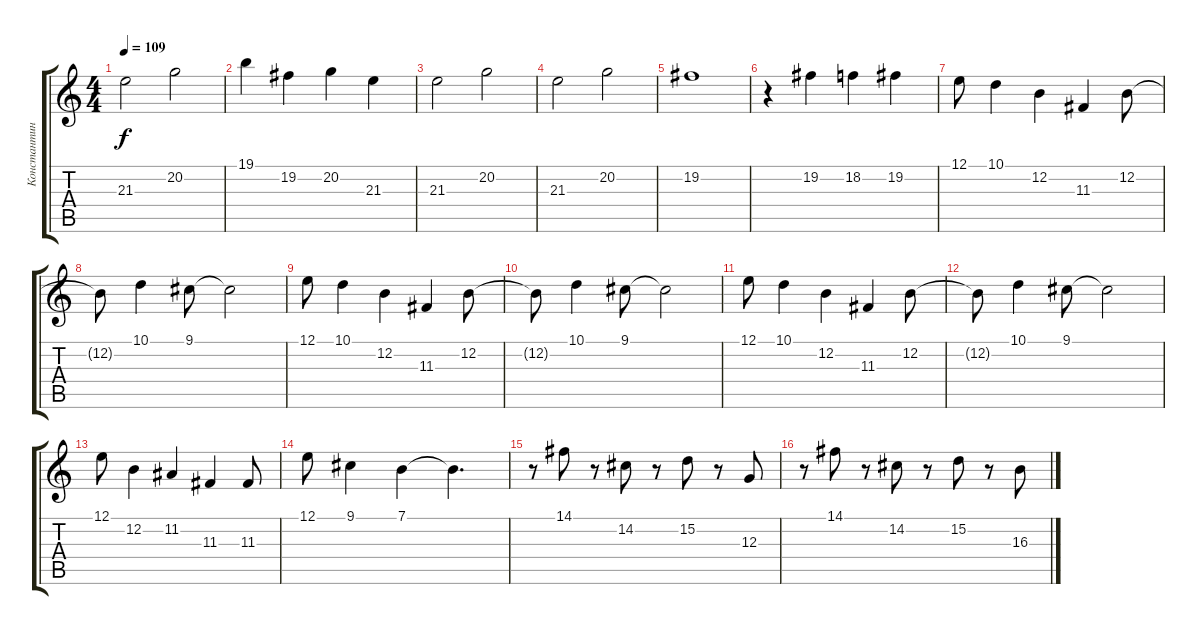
\track ("Константин Бекрев" "Константин") {instrument vibraphone}
\staff {score tabs}
\tuning (E4 B3 G3 D3 A2 E2) {hide}
\ts (4 4)
\tempo 109
\clef g2
\ks c
21.3.2{dy f} 20.2.2 |
19.1.4 19.2.4 20.2.4 21.3.4 |
21.3.2 20.2.2 |
21.3.2 20.2.2 |
19.2.1 |
r.4 19.2.4 18.2.4 19.2.4 |
12.1.8 10.1.4 12.2.4 11.3.4 12.2.8 |
12.2{t}.8 10.1.4 9.1.8 9.1{t}.2 |
12.1.8 10.1.4 12.2.4 11.3.4 12.2.8 |
12.2{t}.8 10.1.4 9.1.8 9.1{t}.2 |
12.1.8 10.1.4 12.2.4 11.3.4 12.2.8 |
12.2{t}.8 10.1.4 9.1.8 9.1{t}.2 |
12.1.8 12.2.4 11.2.4 11.3.4 11.3.8 |
12.1.8 9.1.4 7.1.4 7.1{t}.4{d} |
r.8 14.1.8{volume 13 balance 0} r.8 14.2.8 r.8 15.2.8 r.8 12.3.8 |
r.8 14.1.8 r.8 14.2.8 r.8 15.2.8 r.8 16.3.8
